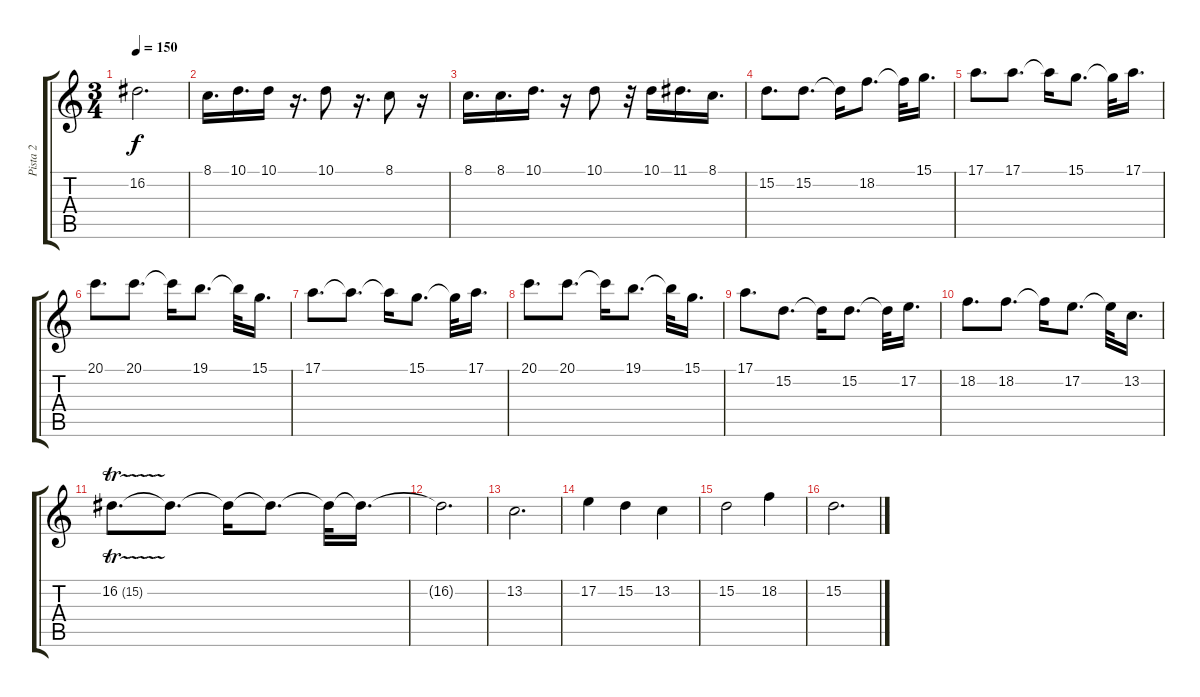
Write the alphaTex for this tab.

\track ("Pista 2" "Pista 2") {instrument flute}
\staff {score tabs}
\tuning (E4 B3 G3 D3 A2 E2) {hide}
\ts (3 4)
\tempo 150
\clef g2
\ks c
16.2{t}.2{d dy f} |
8.1.16{d} 10.1.16{d} 10.1.16 r.16{d} 10.1.8 r.16{d} 8.1.8 r.16 |
8.1.16{d} 8.1.16{d} 10.1.16{d} r.16 10.1.8 r.32 10.1.16 11.1.16{d} 8.1.16{d} |
15.2.8{d} 15.2.8{d} 15.2{t}.16 18.2.8{d} 18.2{t}.32 15.1.16{d} |
17.1.8{d} 17.1.8{d} 17.1{t}.16 15.1.8{d} 15.1{t}.32 17.1.16{d} |
20.1.8{d} 20.1.8{d} 20.1{t}.16 19.1.8{d} 19.1{t}.32 15.1.16{d} |
17.1.8{d} 17.1{t}.8{d} 17.1{t}.16 15.1.8{d} 15.1{t}.32 17.1.16{d} |
20.1.8{d} 20.1.8{d} 20.1{t}.16 19.1.8{d} 19.1{t}.32 15.1.16{d} |
17.1.8{d} 15.2.8{d} 15.2{t}.16 15.2.8{d} 15.2{t}.32 17.2.16{d} |
18.2.8{d} 18.2.8{d} 18.2{t}.16 17.2.8{d} 17.2{t}.32 13.2.16{d} |
16.2{tr (15 16)}.8{d} 16.2{t}.8{d} 16.2{t}.16 16.2{t}.8{d} 16.2{t}.32 16.2{t}.16{d} |
16.2{t}.2{d} |
13.2.2{d} |
17.2.4 15.2.4 13.2.4 |
15.2.2 18.2.4 |
15.2.2{d}
